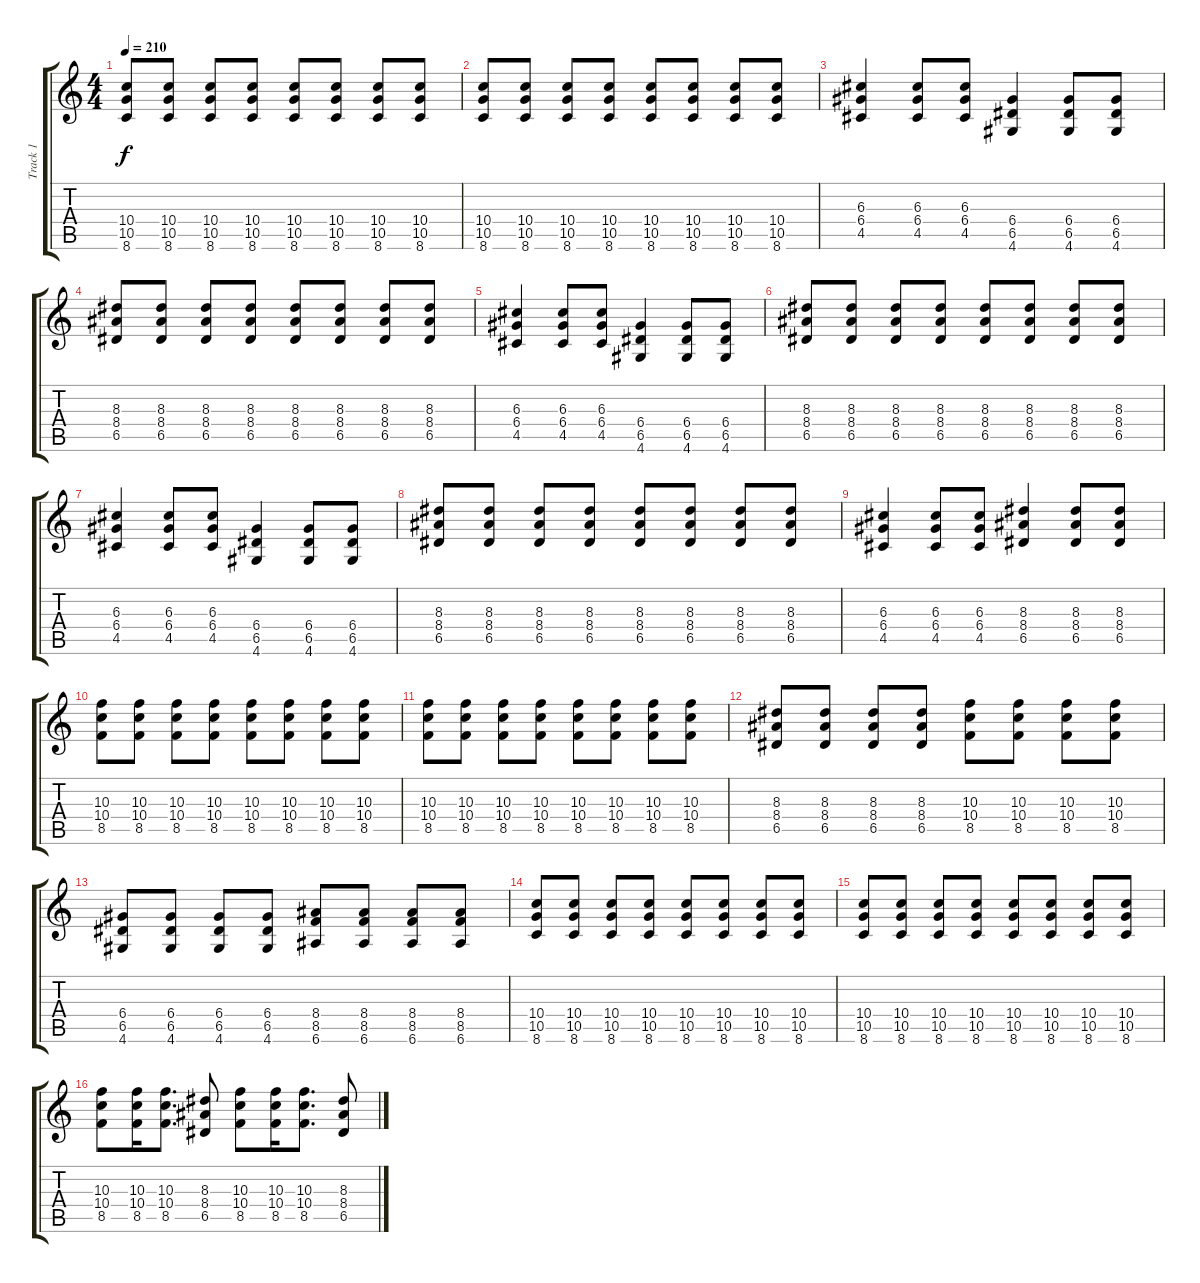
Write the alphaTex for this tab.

\track ("Track 1" "Track 1") {instrument overdrivenguitar}
\staff {score tabs}
\tuning (E4 B3 G3 D3 A2 E2) {hide}
\ts (4 4)
\tempo 210
\clef g2
\ks c
(10.4 10.5 8.6).8{dy f} (10.4 10.5 8.6).8 (10.4 10.5 8.6).8 (10.4 10.5 8.6).8 (10.4 10.5 8.6).8 (10.4 10.5 8.6).8 (10.4 10.5 8.6).8 (10.4 10.5 8.6).8 |
(10.4 10.5 8.6).8 (10.4 10.5 8.6).8 (10.4 10.5 8.6).8 (10.4 10.5 8.6).8 (10.4 10.5 8.6).8 (10.4 10.5 8.6).8 (10.4 10.5 8.6).8 (10.4 10.5 8.6).8 |
(6.3 6.4 4.5).4 (6.3 6.4 4.5).8 (6.3 6.4 4.5).8 (6.4 6.5 4.6).4 (6.4 6.5 4.6).8 (6.4 6.5 4.6).8 |
(8.3 8.4 6.5).8 (8.3 8.4 6.5).8 (8.3 8.4 6.5).8 (8.3 8.4 6.5).8 (8.3 8.4 6.5).8 (8.3 8.4 6.5).8 (8.3 8.4 6.5).8 (8.3 8.4 6.5).8 |
(6.3 6.4 4.5).4 (6.3 6.4 4.5).8 (6.3 6.4 4.5).8 (6.4 6.5 4.6).4 (6.4 6.5 4.6).8 (6.4 6.5 4.6).8 |
(8.3 8.4 6.5).8 (8.3 8.4 6.5).8 (8.3 8.4 6.5).8 (8.3 8.4 6.5).8 (8.3 8.4 6.5).8 (8.3 8.4 6.5).8 (8.3 8.4 6.5).8 (8.3 8.4 6.5).8 |
(6.3 6.4 4.5).4 (6.3 6.4 4.5).8 (6.3 6.4 4.5).8 (6.4 6.5 4.6).4 (6.4 6.5 4.6).8 (6.4 6.5 4.6).8 |
(8.3 8.4 6.5).8 (8.3 8.4 6.5).8 (8.3 8.4 6.5).8 (8.3 8.4 6.5).8 (8.3 8.4 6.5).8 (8.3 8.4 6.5).8 (8.3 8.4 6.5).8 (8.3 8.4 6.5).8 |
(6.3 6.4 4.5).4 (6.3 6.4 4.5).8 (6.3 6.4 4.5).8 (8.3 8.4 6.5).4 (8.3 8.4 6.5).8 (8.3 8.4 6.5).8 |
(10.3 10.4 8.5).8 (10.3 10.4 8.5).8 (10.3 10.4 8.5).8 (10.3 10.4 8.5).8 (10.3 10.4 8.5).8 (10.3 10.4 8.5).8 (10.3 10.4 8.5).8 (10.3 10.4 8.5).8 |
(10.3 10.4 8.5).8 (10.3 10.4 8.5).8 (10.3 10.4 8.5).8 (10.3 10.4 8.5).8 (10.3 10.4 8.5).8 (10.3 10.4 8.5).8 (10.3 10.4 8.5).8 (10.3 10.4 8.5).8 |
(8.3 8.4 6.5).8 (8.3 8.4 6.5).8 (8.3 8.4 6.5).8 (8.3 8.4 6.5).8 (10.3 10.4 8.5).8 (10.3 10.4 8.5).8 (10.3 10.4 8.5).8 (10.3 10.4 8.5).8 |
(6.4 6.5 4.6).8 (6.4 6.5 4.6).8 (6.4 6.5 4.6).8 (6.4 6.5 4.6).8 (8.4 8.5 6.6).8 (8.4 8.5 6.6).8 (8.4 8.5 6.6).8 (8.4 8.5 6.6).8 |
(10.4 10.5 8.6).8 (10.4 10.5 8.6).8 (10.4 10.5 8.6).8 (10.4 10.5 8.6).8 (10.4 10.5 8.6).8 (10.4 10.5 8.6).8 (10.4 10.5 8.6).8 (10.4 10.5 8.6).8 |
(10.4 10.5 8.6).8 (10.4 10.5 8.6).8 (10.4 10.5 8.6).8 (10.4 10.5 8.6).8 (10.4 10.5 8.6).8 (10.4 10.5 8.6).8 (10.4 10.5 8.6).8 (10.4 10.5 8.6).8 |
(10.3 10.4 8.5).8 (10.3 10.4 8.5).16 (10.3 10.4 8.5).8{d} (8.3 8.4 6.5).8 (10.3 10.4 8.5).8 (10.3 10.4 8.5).16 (10.3 10.4 8.5).8{d} (8.3 8.4 6.5).8
